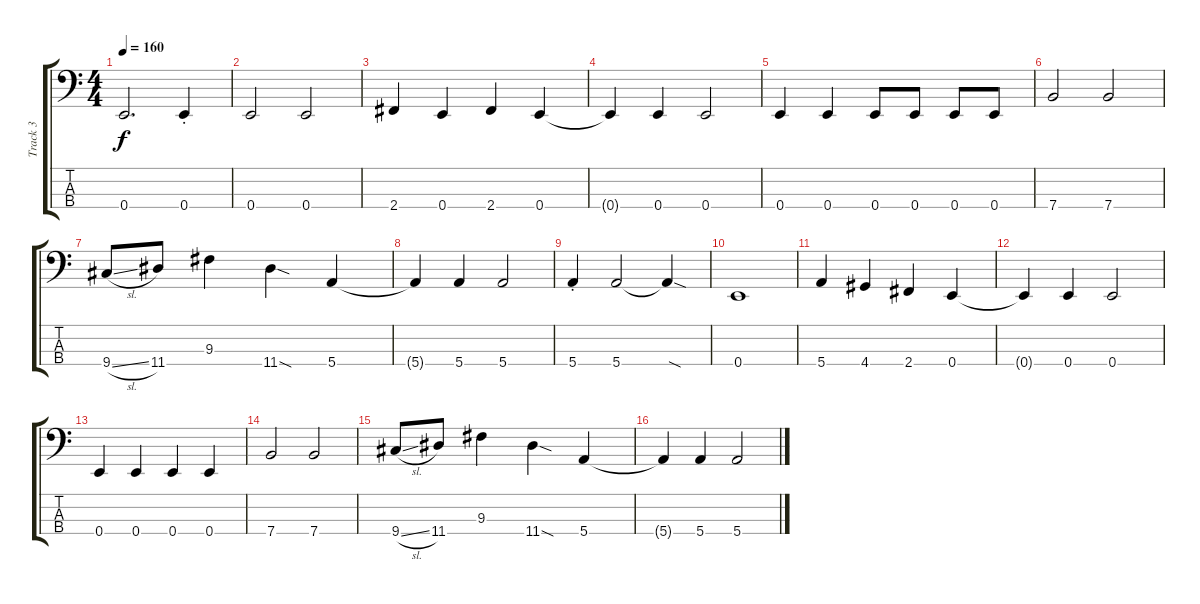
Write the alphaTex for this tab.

\track ("Track 3" "Track 3") {instrument electricbassfinger}
\staff {score tabs}
\tuning (G2 D2 A1 E1) {hide}
\ts (4 4)
\tempo 160
\clef f4
\ks c
0.4{t}.2{d dy f} 0.4{st}.4 |
0.4.2 0.4.2 |
2.4.4 0.4.4 2.4.4 0.4.4 |
0.4{t}.4 0.4.4 0.4.2 |
0.4.4 0.4.4 0.4.8 0.4.8 0.4.8 0.4.8 |
7.4.2 7.4.2 |
9.4{sl}.8 11.4.8 9.3.4 11.4{sod}.4 5.4.4 |
5.4{t}.4 5.4.4 5.4.2 |
5.4{st}.4 5.4.2 5.4{sod t}.4 |
0.4.1 |
5.4.4 4.4.4 2.4.4 0.4.4 |
0.4{t}.4 0.4.4 0.4.2 |
0.4.4 0.4.4 0.4.4 0.4.4 |
7.4.2 7.4.2 |
9.4{sl}.8 11.4.8 9.3.4 11.4{sod}.4 5.4.4 |
5.4{t}.4 5.4.4 5.4.2
